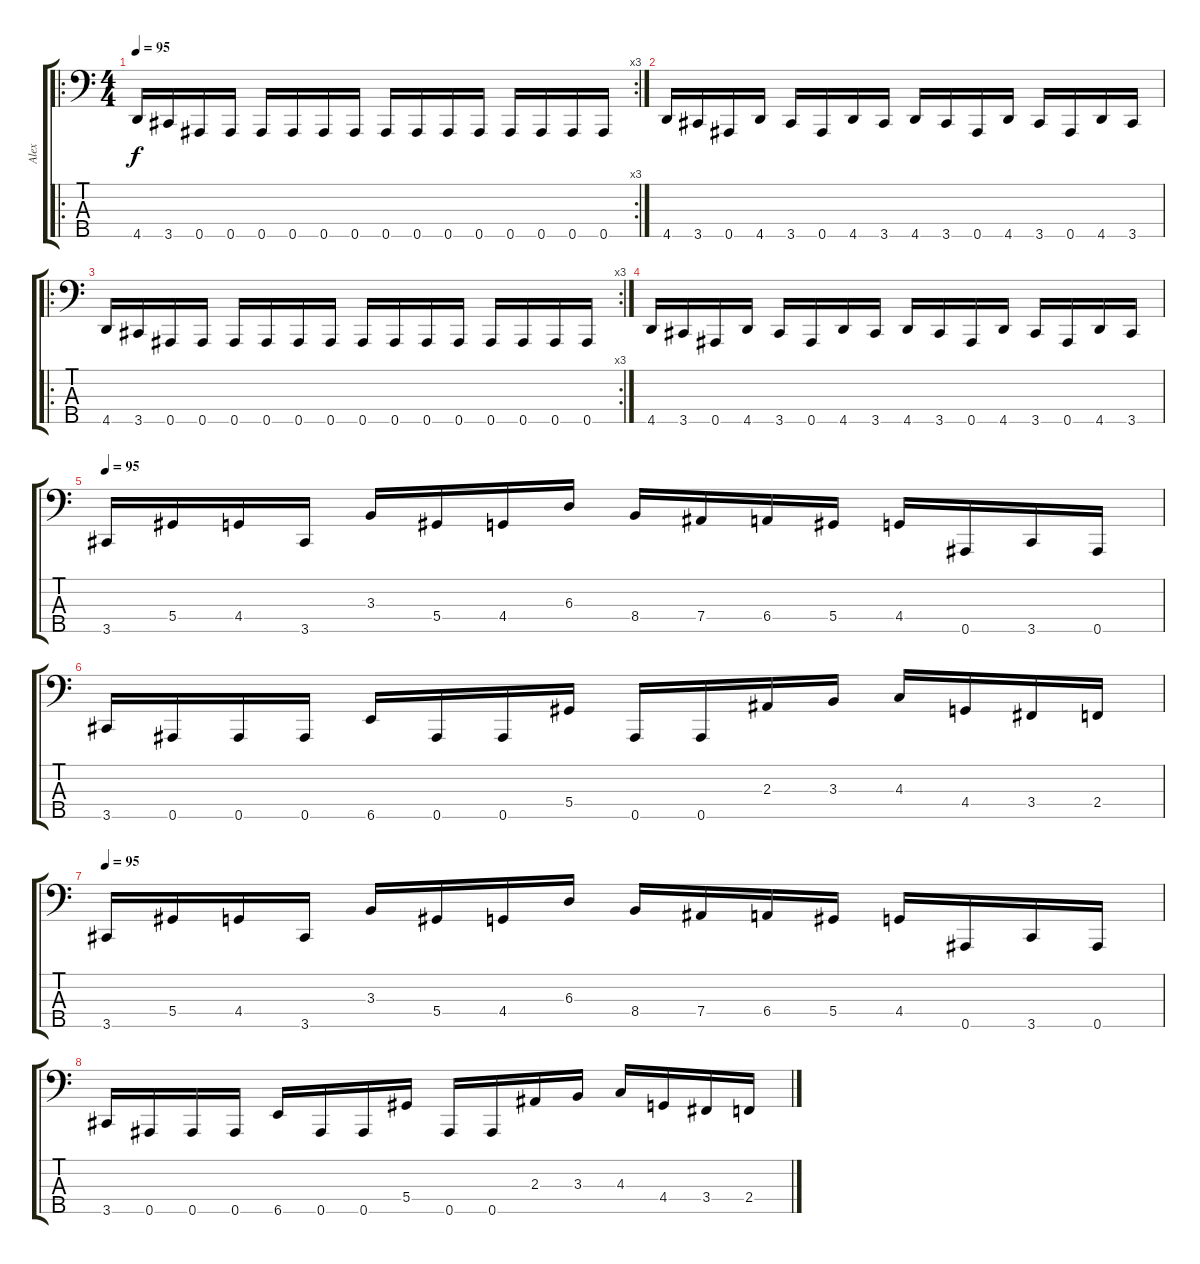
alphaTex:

\track ("Alex" "Alex") {instrument electricbassfinger}
\staff {score tabs}
\tuning (Gb2 Db2 Ab1 Eb1 Bb0) {hide}
\ro
\rc 3
\ts (4 4)
\tempo 95
\clef f4
\ks c
4.5.16{dy f} 3.5.16 0.5.16 0.5.16 0.5.16 0.5.16 0.5.16 0.5.16 0.5.16 0.5.16 0.5.16 0.5.16 0.5.16 0.5.16 0.5.16 0.5.16 |
4.5.16 3.5.16 0.5.16 4.5.16 3.5.16 0.5.16 4.5.16 3.5.16 4.5.16 3.5.16 0.5.16 4.5.16 3.5.16 0.5.16 4.5.16 3.5.16 |
\ro
\rc 3
4.5.16 3.5.16 0.5.16 0.5.16 0.5.16 0.5.16 0.5.16 0.5.16 0.5.16 0.5.16 0.5.16 0.5.16 0.5.16 0.5.16 0.5.16 0.5.16 |
4.5.16 3.5.16 0.5.16 4.5.16 3.5.16 0.5.16 4.5.16 3.5.16 4.5.16 3.5.16 0.5.16 4.5.16 3.5.16 0.5.16 4.5.16 3.5.16 |
\tempo 95
3.5.16 5.4.16 4.4.16 3.5.16 3.3.16 5.4.16 4.4.16 6.3.16 8.4.16 7.4.16 6.4.16 5.4.16 4.4.16 0.5.16 3.5.16 0.5.16 |
3.5.16 0.5.16 0.5.16 0.5.16 6.5.16 0.5.16 0.5.16 5.4.16 0.5.16 0.5.16 2.3.16 3.3.16 4.3.16 4.4.16 3.4.16 2.4.16 |
\tempo 95
3.5.16 5.4.16 4.4.16 3.5.16 3.3.16 5.4.16 4.4.16 6.3.16 8.4.16 7.4.16 6.4.16 5.4.16 4.4.16 0.5.16 3.5.16 0.5.16 |
3.5.16 0.5.16 0.5.16 0.5.16 6.5.16 0.5.16 0.5.16 5.4.16 0.5.16 0.5.16 2.3.16 3.3.16 4.3.16 4.4.16 3.4.16 2.4.16
